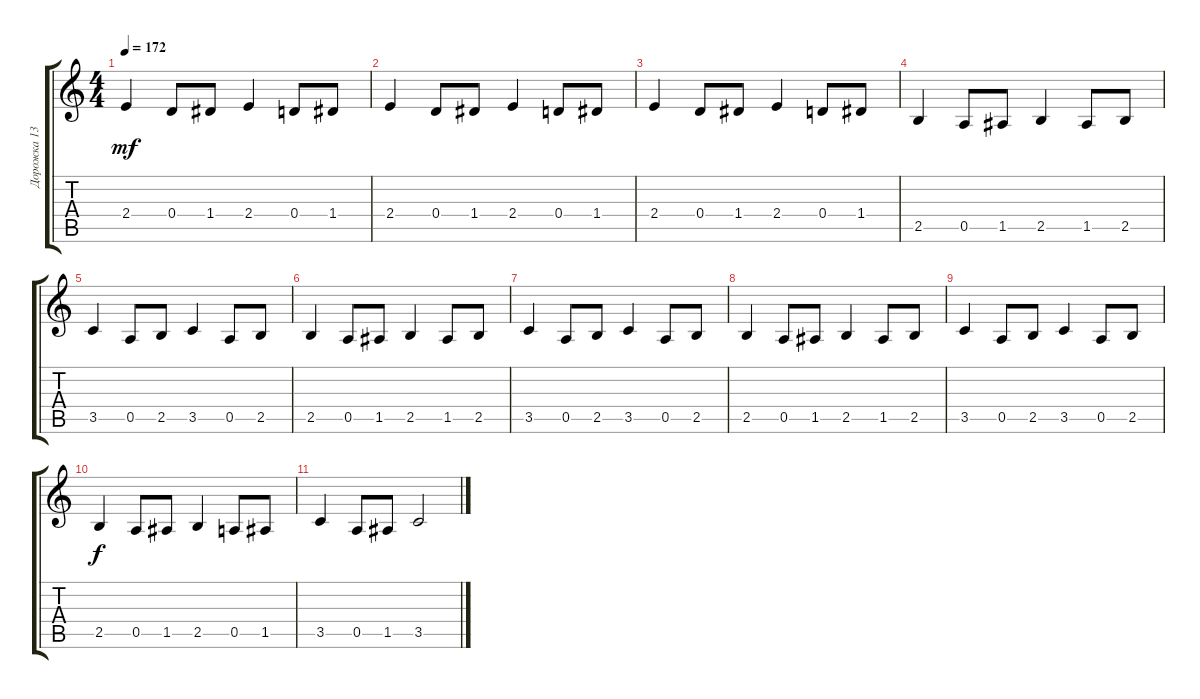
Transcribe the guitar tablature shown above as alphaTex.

\track ("Дорожка 13" "Дорожка 13") {instrument distortionguitar}
\staff {score tabs}
\tuning (E4 B3 G3 D3 A2 E2) {hide}
\ts (4 4)
\tempo 172
\clef g2
\ks c
2.4.4{dy mf} 0.4.8 1.4.8 2.4.4 0.4.8 1.4.8 |
2.4.4 0.4.8 1.4.8 2.4.4 0.4.8 1.4.8 |
2.4.4 0.4.8 1.4.8 2.4.4 0.4.8 1.4.8 |
2.5.4 0.5.8 1.5.8 2.5.4 1.5.8 2.5.8 |
3.5.4 0.5.8 2.5.8 3.5.4 0.5.8 2.5.8 |
2.5.4 0.5.8 1.5.8 2.5.4 1.5.8 2.5.8 |
3.5.4 0.5.8 2.5.8 3.5.4 0.5.8 2.5.8 |
2.5.4 0.5.8 1.5.8 2.5.4 1.5.8 2.5.8 |
3.5.4 0.5.8 2.5.8 3.5.4 0.5.8 2.5.8 |
2.5.4{dy f} 0.5.8 1.5.8 2.5.4 0.5.8 1.5.8 |
3.5.4 0.5.8 1.5.8 3.5.2
